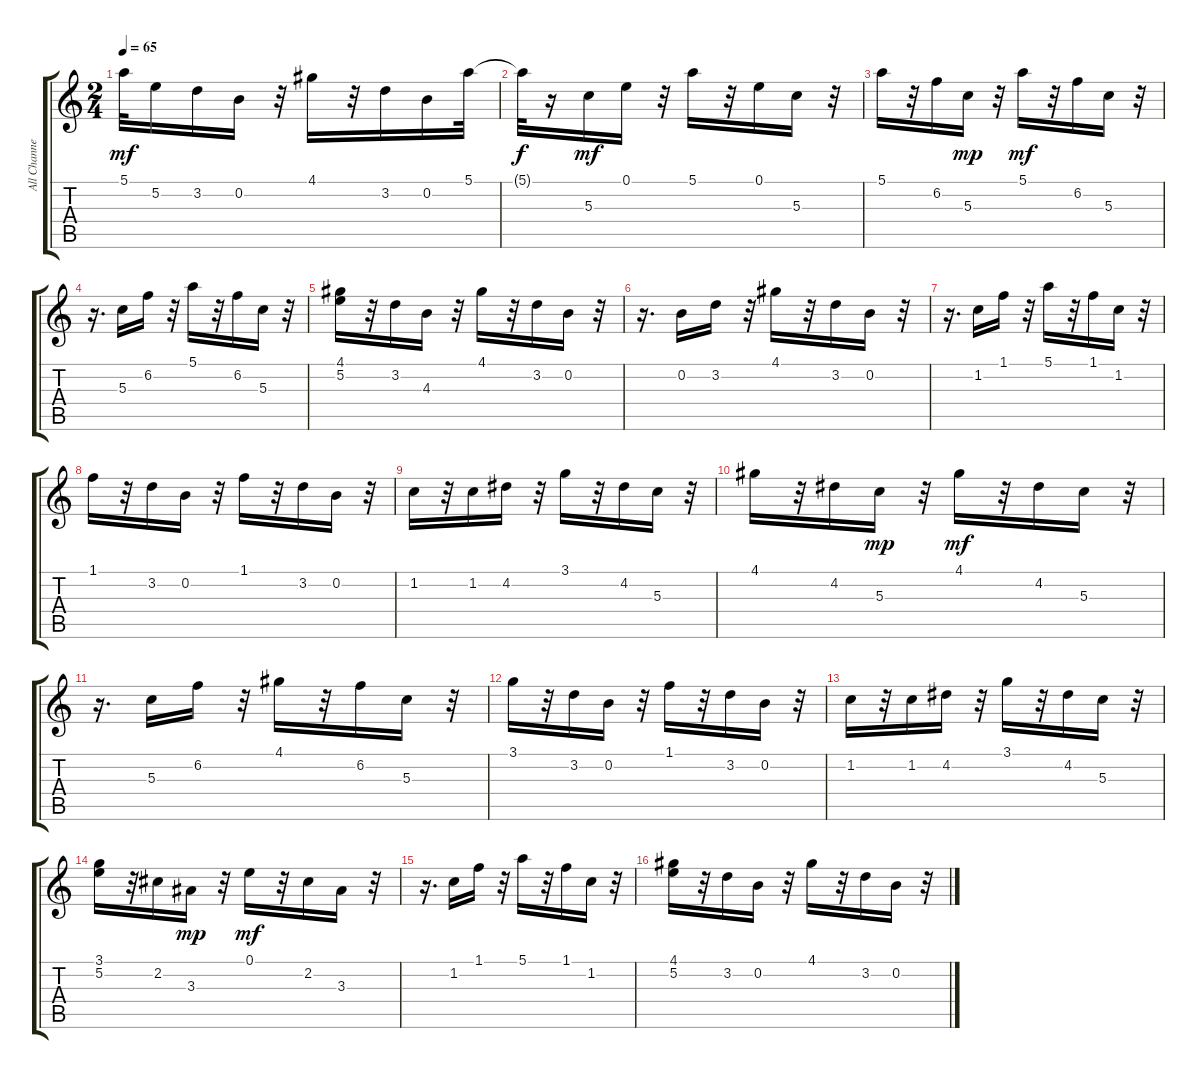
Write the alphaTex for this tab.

\track ("All Channels*merged" "All Channe") {instrument acousticguitarsteel}
\staff {score tabs}
\tuning (E4 B3 G3 D3 A2 E2) {hide}
\ts (2 4)
\tempo 65
\clef g2
\ks c
5.1.32{dy mf} 5.2.16 3.2.16 0.2.16 r.32 4.1.16 r.32 3.2.16 0.2.16 5.1.32 |
5.1{t}.32{dy f} r.16 5.3.16{dy mf} 0.1.16 r.32 5.1.16 r.32 0.1.16 5.3.16 r.32 |
5.1.16 r.32 6.2.16 5.3.16{dy mp} r.32 5.1.16{dy mf} r.32 6.2.16 5.3.16 r.32 |
r.16{d} 5.3.16 6.2.16 r.32 5.1.16 r.32 6.2.16 5.3.16 r.32 |
(4.1 5.2).16 r.32 3.2.16 4.3.16 r.32 4.1.16 r.32 3.2.16 0.2.16 r.32 |
r.16{d} 0.2.16 3.2.16 r.32 4.1.16 r.32 3.2.16 0.2.16 r.32 |
r.16{d} 1.2.16 1.1.16 r.32 5.1.16 r.32 1.1.16 1.2.16 r.32 |
1.1.16 r.32 3.2.16 0.2.16 r.32 1.1.16 r.32 3.2.16 0.2.16 r.32 |
1.2.16 r.32 1.2.16 4.2.16 r.32 3.1.16 r.32 4.2.16 5.3.16 r.32 |
4.1.16 r.32 4.2.16 5.3.16{dy mp} r.32 4.1.16{dy mf} r.32 4.2.16 5.3.16 r.32 |
r.16{d} 5.3.16 6.2.16 r.32 4.1.16 r.32 6.2.16 5.3.16 r.32 |
3.1.16 r.32 3.2.16 0.2.16 r.32 1.1.16 r.32 3.2.16 0.2.16 r.32 |
1.2.16 r.32 1.2.16 4.2.16 r.32 3.1.16 r.32 4.2.16 5.3.16 r.32 |
(3.1 5.2).16 r.32 2.2.16 3.3.16{dy mp} r.32 0.1.16{dy mf} r.32 2.2.16 3.3.16 r.32 |
r.16{d} 1.2.16 1.1.16 r.32 5.1.16 r.32 1.1.16 1.2.16 r.32 |
(4.1 5.2).16 r.32 3.2.16 0.2.16 r.32 4.1.16 r.32 3.2.16 0.2.16 r.32
